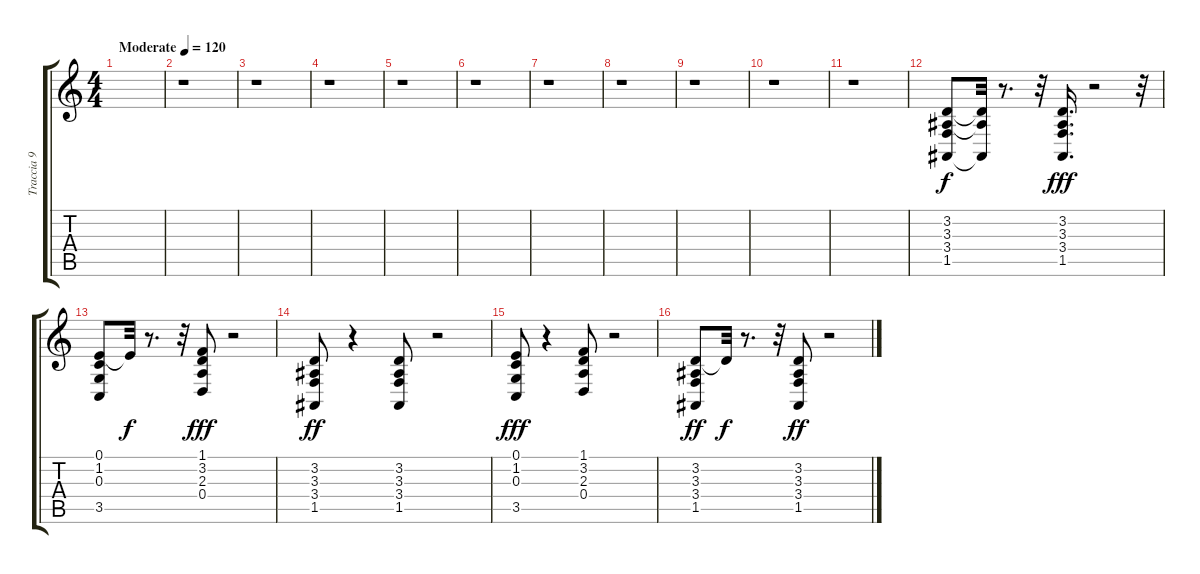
\track ("Traccia 9" "Traccia 9") {instrument pad3polysynth}
\staff {score tabs}
\tuning (E4 B3 G3 D3 A2 E2) {hide}
\ts (4 4)
\tempo (120 "Moderate")
\clef g2
\ks c
|
r.1 |
r.1 |
r.1 |
r.1 |
r.1 |
r.1 |
r.1 |
r.1 |
r.1 |
r.1 |
(3.2 3.3 3.4 1.5).8 (3.2{t} 3.3{t} 1.5{t}).32{dy f} r.8{d} r.32 (3.2 3.3 3.4 1.5).16{d dy fff} r.2 r.32 |
(0.1 1.2 0.3 3.5).8 0.1{t}.32{dy f} r.8{d} r.32 (1.1 3.2 2.3 0.4).8{dy fff} r.2 |
(3.2 3.3 3.4 1.5).8{dy ff} r.4 (3.2 3.3 3.4 1.5).8 r.2 |
(0.1 1.2 0.3 3.5).8{dy fff} r.4 (1.1 3.2 2.3 0.4).8 r.2 |
(3.2 3.3 3.4 1.5).8{dy ff} 3.2{t}.32{dy f} r.8{d} r.32 (3.2 3.3 3.4 1.5).8{dy ff} r.2
